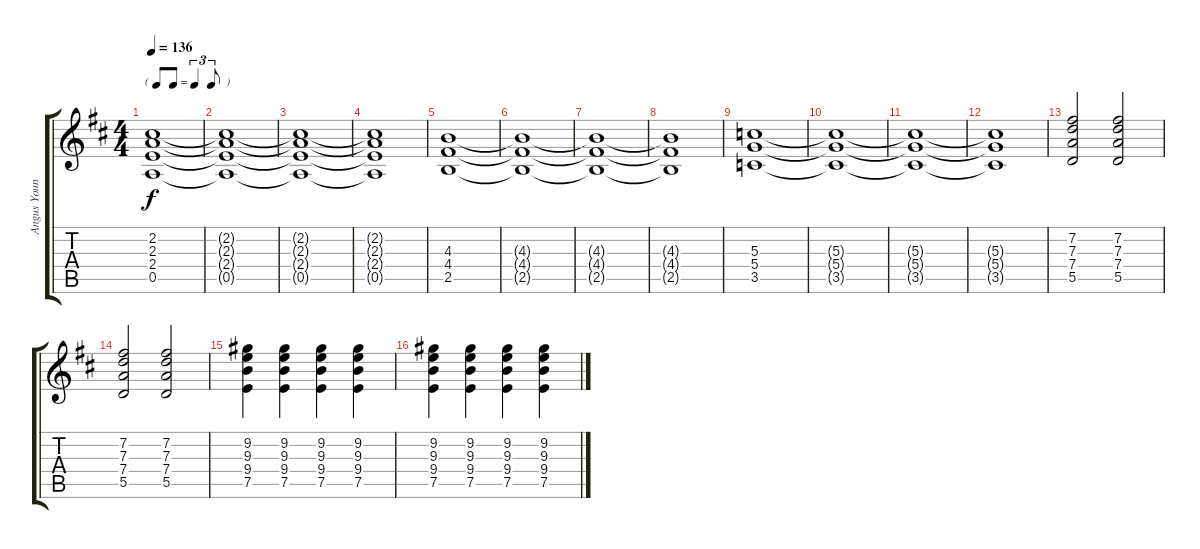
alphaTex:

\track ("Angus Young" "Angus Youn") {instrument distortionguitar}
\staff {score tabs}
\tuning (E4 B3 G3 D3 A2 E2) {hide}
\ts (4 4)
\tf triplet8th
\tempo 136
\clef g2
\ks d
(2.2 2.3 2.4 0.5).1{dy f instrument distortionguitar} |
(2.2{t} 2.3{t} 2.4{t} 0.5{t}).1 |
(2.2{t} 2.3{t} 2.4{t} 0.5{t}).1 |
(2.2{t} 2.3{t} 2.4{t} 0.5{t}).1 |
(4.3 4.4 2.5).1 |
(4.3{t} 4.4{t} 2.5{t}).1 |
(4.3{t} 4.4{t} 2.5{t}).1 |
(4.3{t} 4.4{t} 2.5{t}).1 |
(5.3 5.4 3.5).1 |
(5.3{t} 5.4{t} 3.5{t}).1 |
(5.3{t} 5.4{t} 3.5{t}).1 |
(5.3{t} 5.4{t} 3.5{t}).1 |
(7.2 7.3 7.4 5.5).2 (7.2 7.3 7.4 5.5).2 |
(7.2 7.3 7.4 5.5).2 (7.2 7.3 7.4 5.5).2 |
(9.2 9.3 9.4 7.5).4 (9.2 9.3 9.4 7.5).4 (9.2 9.3 9.4 7.5).4 (9.2 9.3 9.4 7.5).4 |
(9.2 9.3 9.4 7.5).4 (9.2 9.3 9.4 7.5).4 (9.2 9.3 9.4 7.5).4 (9.2 9.3 9.4 7.5).4
